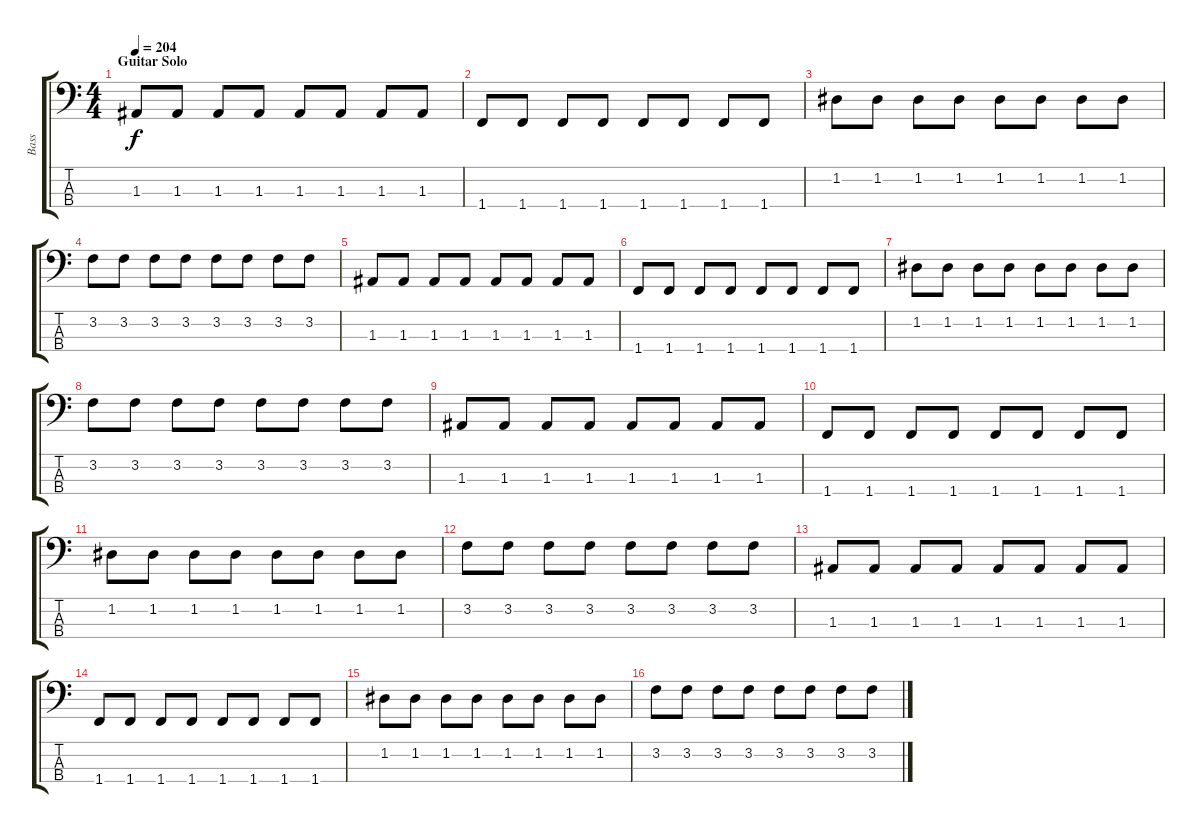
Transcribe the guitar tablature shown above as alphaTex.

\track ("Bass" "Bass") {instrument electricbasspick}
\staff {score tabs}
\tuning (G2 D2 A1 E1) {hide}
\ts (4 4)
\section ("" "Guitar Solo")
\tempo 204
\clef f4
\ks c
1.3.8{dy f} 1.3.8 1.3.8 1.3.8 1.3.8 1.3.8 1.3.8 1.3.8 |
1.4.8 1.4.8 1.4.8 1.4.8 1.4.8 1.4.8 1.4.8 1.4.8 |
1.2.8 1.2.8 1.2.8 1.2.8 1.2.8 1.2.8 1.2.8 1.2.8 |
3.2.8 3.2.8 3.2.8 3.2.8 3.2.8 3.2.8 3.2.8 3.2.8 |
1.3.8 1.3.8 1.3.8 1.3.8 1.3.8 1.3.8 1.3.8 1.3.8 |
1.4.8 1.4.8 1.4.8 1.4.8 1.4.8 1.4.8 1.4.8 1.4.8 |
1.2.8 1.2.8 1.2.8 1.2.8 1.2.8 1.2.8 1.2.8 1.2.8 |
3.2.8 3.2.8 3.2.8 3.2.8 3.2.8 3.2.8 3.2.8 3.2.8 |
1.3.8 1.3.8 1.3.8 1.3.8 1.3.8 1.3.8 1.3.8 1.3.8 |
1.4.8 1.4.8 1.4.8 1.4.8 1.4.8 1.4.8 1.4.8 1.4.8 |
1.2.8 1.2.8 1.2.8 1.2.8 1.2.8 1.2.8 1.2.8 1.2.8 |
3.2.8 3.2.8 3.2.8 3.2.8 3.2.8 3.2.8 3.2.8 3.2.8 |
1.3.8 1.3.8 1.3.8 1.3.8 1.3.8 1.3.8 1.3.8 1.3.8 |
1.4.8 1.4.8 1.4.8 1.4.8 1.4.8 1.4.8 1.4.8 1.4.8 |
1.2.8 1.2.8 1.2.8 1.2.8 1.2.8 1.2.8 1.2.8 1.2.8 |
3.2.8 3.2.8 3.2.8 3.2.8 3.2.8 3.2.8 3.2.8 3.2.8
